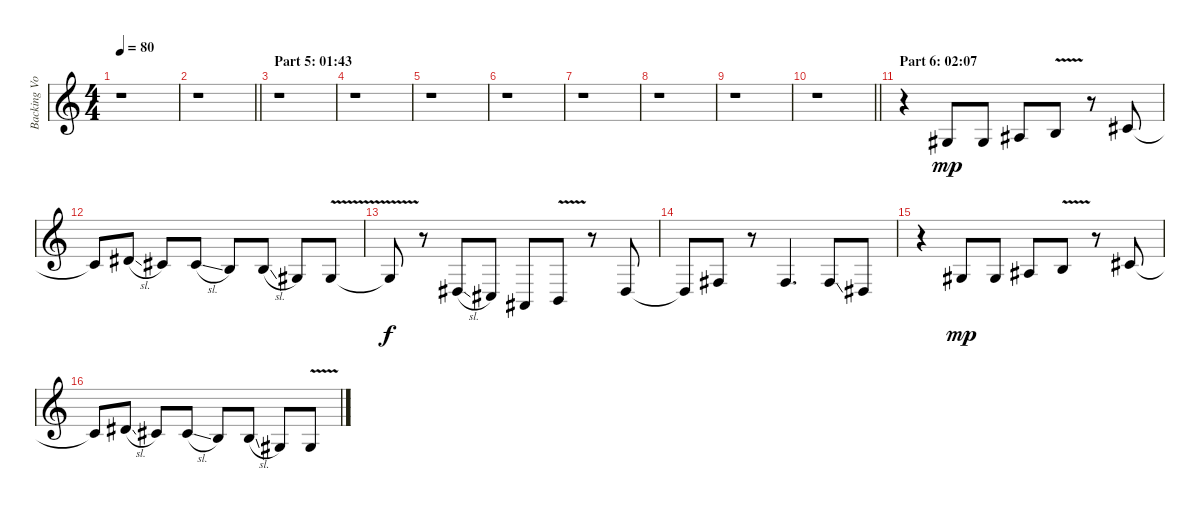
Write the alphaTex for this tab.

\track ("Backing Vocals" "Backing Vo") {instrument tenorsax}
\staff {score}
\tuning (E4 B3 G3 D3 A2 E2) {hide}
\ts (4 4)
\tempo 80
\clef g2
\ks c
r.1{dy f} |
\barLineRight lightlight
r.1 |
\section ("" "Part 5: 01:43")
r.1 |
r.1 |
r.1 |
r.1 |
r.1 |
r.1 |
r.1 |
\barLineRight lightlight
r.1 |
\section ("" "Part 6: 02:07")
r.4 6.4.8{dy mp} 6.4.8 8.4.8 9.4{v}.8 r.8 11.4.8 |
11.4{t}.8 13.4{sl}.8 11.4.8 11.4{sl}.8 9.4.8 9.4{sl}.8 6.4.8 6.4{v}.8 |
6.4{t}.8{dy f} r.8 6.5{sl}.8 4.5.8 1.5.8 2.5{v}.8 r.8 6.5.8 |
6.5{t}.8 9.5.8 r.8 9.5{be (custom 0 0 5 0 10 4 30 0 60 0)}.4{d} 9.5{ss}.8 6.5.8 |
r.4 6.4.8{dy mp} 6.4.8 8.4.8 9.4{v}.8 r.8 11.4.8 |
11.4{t}.8 13.4{sl}.8 11.4.8 11.4{sl}.8 9.4.8 9.4{sl}.8 6.4.8 6.4{v}.8
